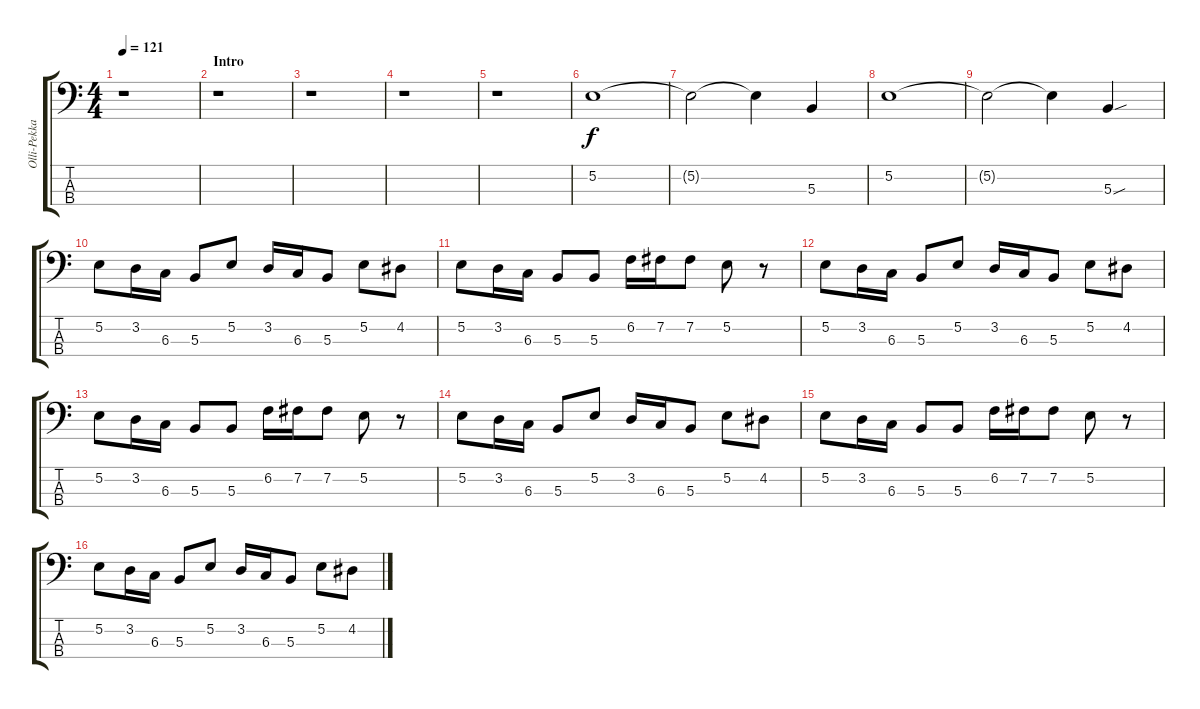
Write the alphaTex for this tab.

\track ("Olli-Pekka Laine" "Olli-Pekka") {instrument electricbassfinger}
\staff {score tabs}
\tuning (E2 B1 Gb1 Db1) {hide}
\ts (4 4)
\tempo 121
\clef f4
\ks c
r.1{dy f instrument electricbassfinger} |
\section ("" "Intro")
r.1 |
r.1 |
r.1 |
r.1 |
5.2.1{volume 16} |
5.2{t}.2 5.2{t}.4 5.3.4 |
5.2.1 |
5.2{t}.2 5.2{t}.4 5.3{sou}.4 |
5.2.8{volume 12} 3.2.16 6.3.16 5.3.8 5.2.8 3.2.16 6.3.16 5.3.8 5.2.8 4.2.8 |
5.2.8 3.2.16 6.3.16 5.3.8 5.3.8 6.2.16 7.2.16 7.2.8 5.2.8 r.8 |
5.2.8 3.2.16 6.3.16 5.3.8 5.2.8 3.2.16 6.3.16 5.3.8 5.2.8 4.2.8 |
5.2.8 3.2.16 6.3.16 5.3.8 5.3.8 6.2.16 7.2.16 7.2.8 5.2.8 r.8 |
5.2.8 3.2.16 6.3.16 5.3.8 5.2.8 3.2.16 6.3.16 5.3.8 5.2.8 4.2.8 |
5.2.8 3.2.16 6.3.16 5.3.8 5.3.8 6.2.16 7.2.16 7.2.8 5.2.8 r.8 |
5.2.8 3.2.16 6.3.16 5.3.8 5.2.8 3.2.16 6.3.16 5.3.8 5.2.8 4.2.8
